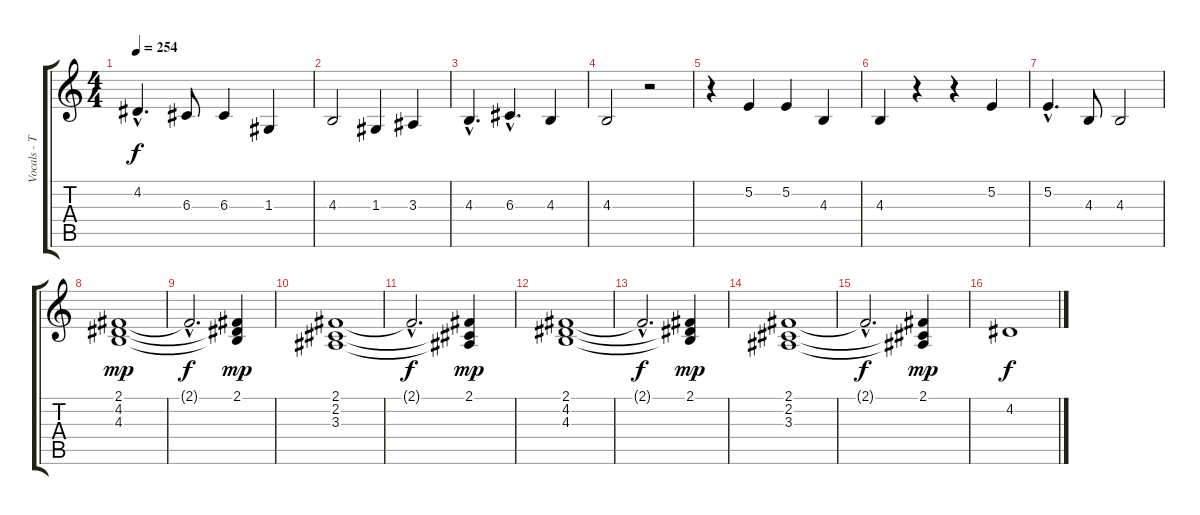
\track ("Vocals - Tom" "Vocals - T") {instrument sopranosax}
\staff {score tabs}
\tuning (E4 B3 G3 D3 A2 E2) {hide}
\ts (4 4)
\tempo 254
\clef g2
\ks c
4.2{hac}.4{d dy f} 6.3.8 6.3.4 1.3.4 |
4.3.2 1.3.4 3.3.4 |
4.3{hac}.4{d} 6.3{hac}.4{d} 4.3.4 |
4.3.2 r.2 |
r.4 5.2.4 5.2.4 4.3.4 |
4.3.4 r.4 r.4 5.2.4 |
5.2{hac}.4{d} 4.3.8 4.3.2 |
(2.1 4.2 4.3).1{dy mp} |
2.1{hac t}.2{d dy f} (2.1 4.2{t} 4.3{t}).4{dy mp} |
(2.1 2.2 3.3).1 |
2.1{hac t}.2{d dy f} (2.1 2.2{t} 3.3{t}).4{dy mp} |
(2.1 4.2 4.3).1 |
2.1{hac t}.2{d dy f} (2.1 4.2{t} 4.3{t}).4{dy mp} |
(2.1 2.2 3.3).1 |
2.1{hac t}.2{d dy f} (2.1 2.2{t} 3.3{t}).4{dy mp} |
4.2.1{dy f}
